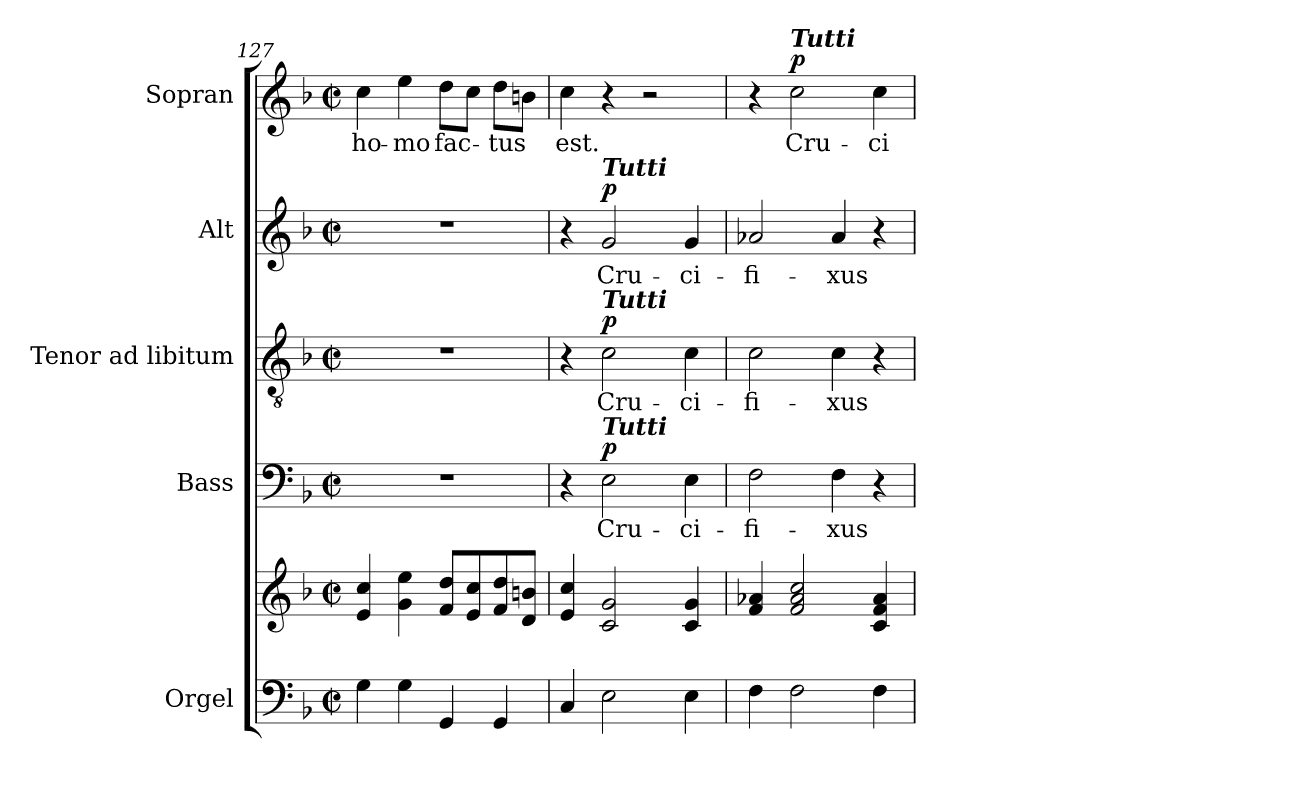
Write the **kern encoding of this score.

**kern	**kern	**kern	**text	**dynam	**kern	**text	**dynam	**kern	**text	**dynam	**kern	**text	**dynam
*part5	*part5	*part4	*part4	*part4	*part3	*part3	*part3	*part2	*part2	*part2	*part1	*part1	*part1
*staff6	*staff5	*staff4	*staff4	*staff4	*staff3	*staff3	*staff3	*staff2	*staff2	*staff2	*staff1	*staff1	*staff1
*I"Orgel	*	*I"Bass	*	*	*I"Tenor ad libitum	*	*	*I"Alt	*	*	*I"Sopran	*	*
*I'Org.	*	*I'B.	*	*	*I'T.	*	*	*I'A.	*	*	*I'S.	*	*
*clefF4	*clefG2	*clefF4	*	*	*clefGv2	*	*	*clefG2	*	*	*clefG2	*	*
*k[b-]	*k[b-]	*k[b-]	*	*	*k[b-]	*	*	*k[b-]	*	*	*k[b-]	*	*
*F:	*F:	*F:	*	*	*F:	*	*	*F:	*	*	*F:	*	*
*M2/2	*M2/2	*M2/2	*	*	*M2/2	*	*	*M2/2	*	*	*M2/2	*	*
*met(c|)	*met(c|)	*met(c|)	*	*	*met(c|)	*	*	*met(c|)	*	*	*met(c|)	*	*
=127	=127	=127	=127	=127	=127	=127	=127	=127	=127	=127	=127	=127	=127
!	!	!	!	!	!	!	!	!	!	!	!	!LO:LY:b	!
4G\	4e/ 4cc/	1r	.	.	1r	.	.	1r	.	.	4cc\	-ho-	.
!	!	!	!	!	!	!	!	!	!	!	!	!LO:LY:b	!
4G\	4g\ 4ee\	.	.	.	.	.	.	.	.	.	4ee\	-mo	.
!	!	!	!	!	!	!	!	!	!	!	!	!LO:LY:b	!
4GG/	8f/ 8dd/L	.	.	.	.	.	.	.	.	.	8dd\L	fac-	.
.	8e/ 8cc/	.	.	.	.	.	.	.	.	.	8cc\J	.	.
!	!	!	!	!	!	!	!	!	!	!	!	!LO:LY:b	!
4GG/	8f/ 8dd/	.	.	.	.	.	.	.	.	.	8dd\L	-tus	.
.	8d/ 8bn/J	.	.	.	.	.	.	.	.	.	8bn\J	.	.
=128	=128	=128	=128	=128	=128	=128	=128	=128	=128	=128	=128	=128	=128
!	!	!	!	!	!	!	!	!	!	!	!	!LO:LY:b	!
4C/	4e/ 4cc/	4r	.	.	4r	.	.	4r	.	.	4cc\	est.	.
!	!	!	!	!	!	!	!	!LO:TX:a:Bi:t=Tutti	!	!	!	!	!
!	!	!	!	!	!LO:TX:a:Bi:t=Tutti	!	!	!	!	!	!	!	!
!	!	!LO:TX:a:Bi:t=Tutti	!	!	!	!	!	!	!	!	!	!	!
!	!	!	!LO:LY:b	!LO:DY:a	!	!LO:LY:b	!LO:DY:a	!	!LO:LY:b	!LO:DY:a	!	!	!
2E\	2c/ 2g/	2E\	Cru-	p	2c\	Cru-	p	2g/	Cru-	p	4r	.	.
.	.	.	.	.	.	.	.	.	.	.	2r	.	.
!	!	!	!LO:LY:b	!	!	!LO:LY:b	!	!	!LO:LY:b	!	!	!	!
4E\	4c/ 4g/	4E\	-ci-	.	4c\	-ci-	.	4g/	-ci-	.	.	.	.
=129	=129	=129	=129	=129	=129	=129	=129	=129	=129	=129	=129	=129	=129
!	!	!	!LO:LY:b	!	!	!LO:LY:b	!	!	!LO:LY:b	!	!	!	!
4F\	4f/ 4a-X/	2F\	-fi-	.	2c\	-fi-	.	2a-X/	-fi-	.	4r	.	.
!	!	!	!	!	!	!	!	!	!	!	!LO:TX:a:Bi:t=Tutti	!	!
!	!	!	!	!	!	!	!	!	!	!	!	!LO:LY:b	!LO:DY:a
2F\	2f/ 2a-/ 2cc/	.	.	.	.	.	.	.	.	.	2cc\	Cru-	p
!	!	!	!LO:LY:b	!	!	!LO:LY:b	!	!	!LO:LY:b	!	!	!	!
.	.	4F\	-xus	.	4c\	-xus	.	4a-/	-xus	.	.	.	.
!	!	!	!	!	!	!	!	!	!	!	!	!LO:LY:b	!
4F\	4c/ 4f/ 4a-/	4r	.	.	4r	.	.	4r	.	.	4cc\	-ci-	.
=	=	=	=	=	=	=	=	=	=	=	=	=	=
*-	*-	*-	*-	*-	*-	*-	*-	*-	*-	*-	*-	*-	*-
